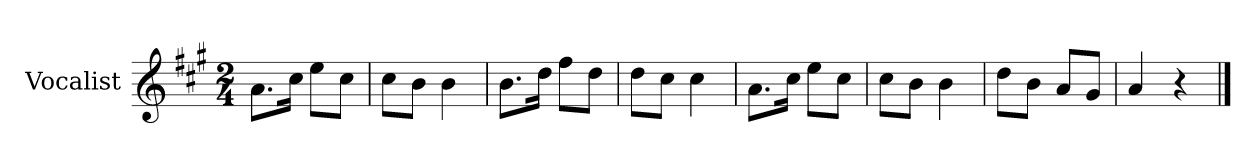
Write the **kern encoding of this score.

**kern
*part1
*staff1
*I"Vocalist
*k[f#c#g#]
*A:
*M2/4
=
8.aL
16cc#Jk
8eeL
8cc#J
=1
8cc#L
8bJ
4b
=2
8.bL
16ddJk
8ff#L
8ddJ
=3
8ddL
8cc#J
4cc#
=4
8.aL
16cc#Jk
8eeL
8cc#J
=5
8cc#L
8bJ
4b
=6
8ddL
8bJ
8aL
8g#J
=7
4a
4r
==
*-
